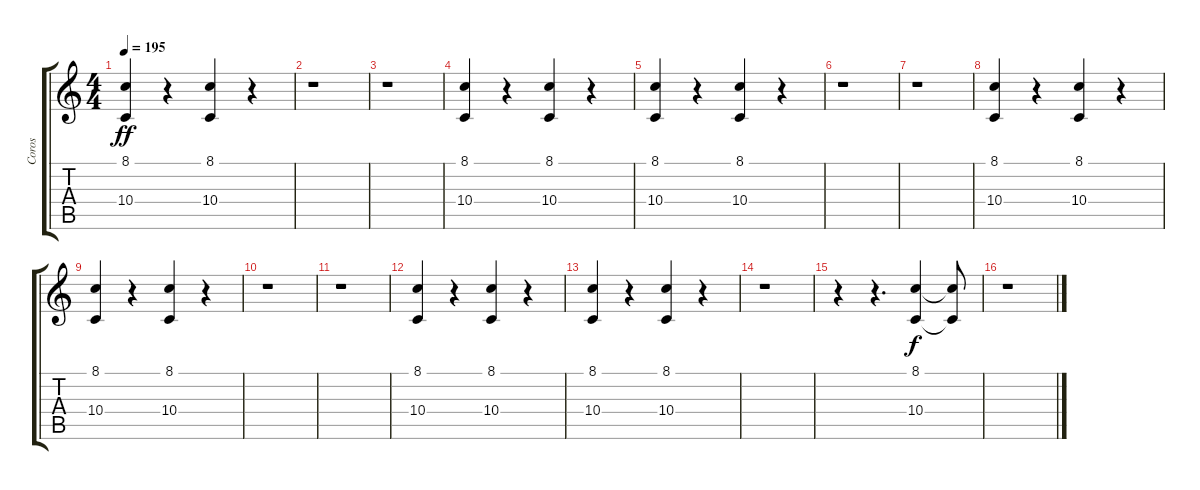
\track ("Coros" "Coros") {instrument orchestrahit}
\staff {score tabs}
\tuning (E4 B3 G3 D3 A2 E2) {hide}
\ts (4 4)
\tempo 195
\clef g2
\ks c
(8.1 10.4).4{dy ff} r.4 (8.1 10.4).4 r.4 |
r.1 |
r.1 |
(8.1 10.4).4 r.4 (8.1 10.4).4 r.4 |
(8.1 10.4).4 r.4 (8.1 10.4).4 r.4 |
r.1 |
r.1 |
(8.1 10.4).4 r.4 (8.1 10.4).4 r.4 |
(8.1 10.4).4 r.4 (8.1 10.4).4 r.4 |
r.1 |
r.1 |
(8.1 10.4).4 r.4 (8.1 10.4).4 r.4 |
(8.1 10.4).4 r.4 (8.1 10.4).4 r.4 |
r.1 |
r.4 r.4{d} (8.1 10.4).4{dy f} (8.1{t} 10.4{t}).8 |
r.1
